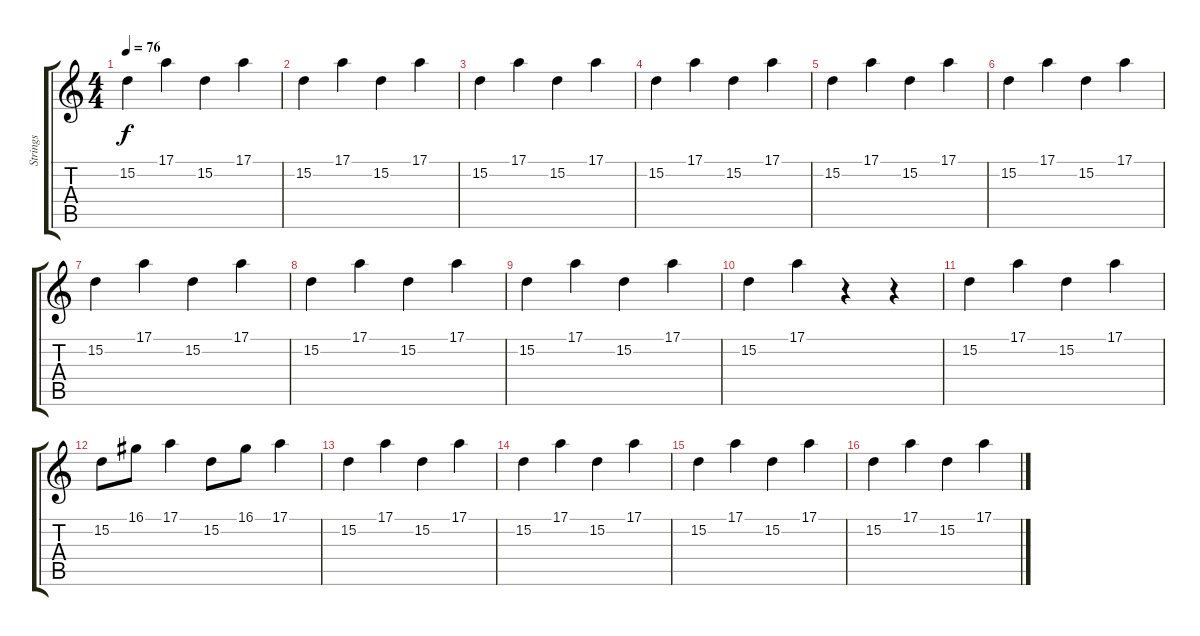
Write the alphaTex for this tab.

\track ("Strings" "Strings") {instrument celesta}
\staff {score tabs}
\tuning (E4 B3 G3 D3 A2 E2) {hide}
\ts (4 4)
\tempo 76
\clef g2
\ks c
15.2.4{dy f instrument celesta} 17.1.4 15.2.4 17.1.4 |
15.2.4 17.1.4 15.2.4 17.1.4 |
15.2.4 17.1.4 15.2.4 17.1.4 |
15.2.4 17.1.4 15.2.4 17.1.4 |
15.2.4 17.1.4 15.2.4 17.1.4 |
15.2.4 17.1.4 15.2.4 17.1.4 |
15.2.4 17.1.4 15.2.4 17.1.4 |
15.2.4 17.1.4 15.2.4 17.1.4 |
15.2.4 17.1.4 15.2.4 17.1.4 |
15.2.4 17.1.4 r.4 r.4 |
15.2.4 17.1.4 15.2.4 17.1.4 |
15.2.8 16.1.8 17.1.4 15.2.8 16.1.8 17.1.4 |
15.2.4 17.1.4 15.2.4 17.1.4 |
15.2.4 17.1.4 15.2.4 17.1.4 |
15.2.4 17.1.4 15.2.4 17.1.4 |
15.2.4 17.1.4 15.2.4 17.1.4
